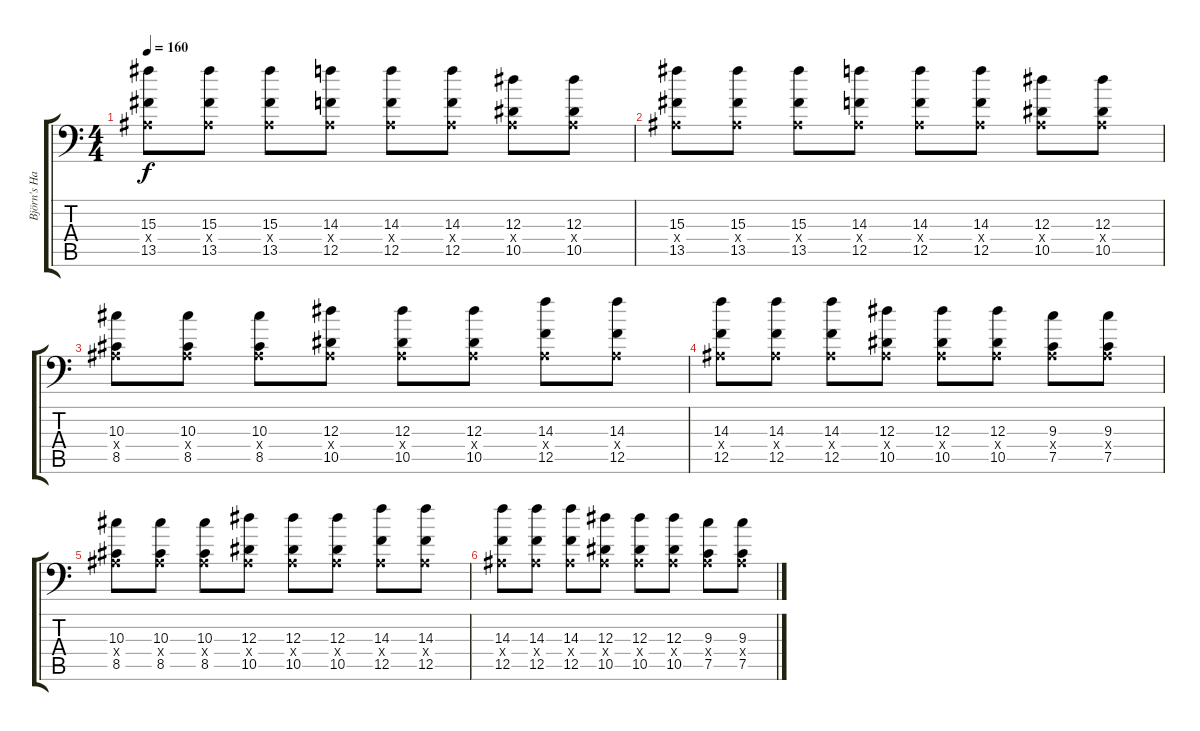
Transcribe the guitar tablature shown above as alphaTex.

\track ("Björn's Harmonizer" "Björn's Ha") {instrument distortionguitar}
\staff {score tabs}
\tuning (C4 G3 Eb3 Bb2 F2 Bb1) {hide}
\ts (4 4)
\tempo 160
\clef f4
\ks c
(15.3 0.4{x} 13.5).8{dy f} (15.3 0.4{x} 13.5).8 (15.3 0.4{x} 13.5).8 (14.3 0.4{x} 12.5).8 (14.3 0.4{x} 12.5).8 (14.3 0.4{x} 12.5).8 (12.3 0.4{x} 10.5).8 (12.3 0.4{x} 10.5).8 |
(15.3 0.4{x} 13.5).8 (15.3 0.4{x} 13.5).8 (15.3 0.4{x} 13.5).8 (14.3 0.4{x} 12.5).8 (14.3 0.4{x} 12.5).8 (14.3 0.4{x} 12.5).8 (12.3 0.4{x} 10.5).8 (12.3 0.4{x} 10.5).8 |
(10.3 0.4{x} 8.5).8 (10.3 0.4{x} 8.5).8 (10.3 0.4{x} 8.5).8 (12.3 0.4{x} 10.5).8 (12.3 0.4{x} 10.5).8 (12.3 0.4{x} 10.5).8 (14.3 0.4{x} 12.5).8 (14.3 0.4{x} 12.5).8 |
(14.3 0.4{x} 12.5).8 (14.3 0.4{x} 12.5).8 (14.3 0.4{x} 12.5).8 (12.3 0.4{x} 10.5).8 (12.3 0.4{x} 10.5).8 (12.3 0.4{x} 10.5).8 (9.3 0.4{x} 7.5).8 (9.3 0.4{x} 7.5).8 |
(10.3 0.4{x} 8.5).8 (10.3 0.4{x} 8.5).8 (10.3 0.4{x} 8.5).8 (12.3 0.4{x} 10.5).8 (12.3 0.4{x} 10.5).8 (12.3 0.4{x} 10.5).8 (14.3 0.4{x} 12.5).8 (14.3 0.4{x} 12.5).8 |
(14.3 0.4{x} 12.5).8 (14.3 0.4{x} 12.5).8 (14.3 0.4{x} 12.5).8 (12.3 0.4{x} 10.5).8 (12.3 0.4{x} 10.5).8 (12.3 0.4{x} 10.5).8 (9.3 0.4{x} 7.5).8 (9.3 0.4{x} 7.5).8
